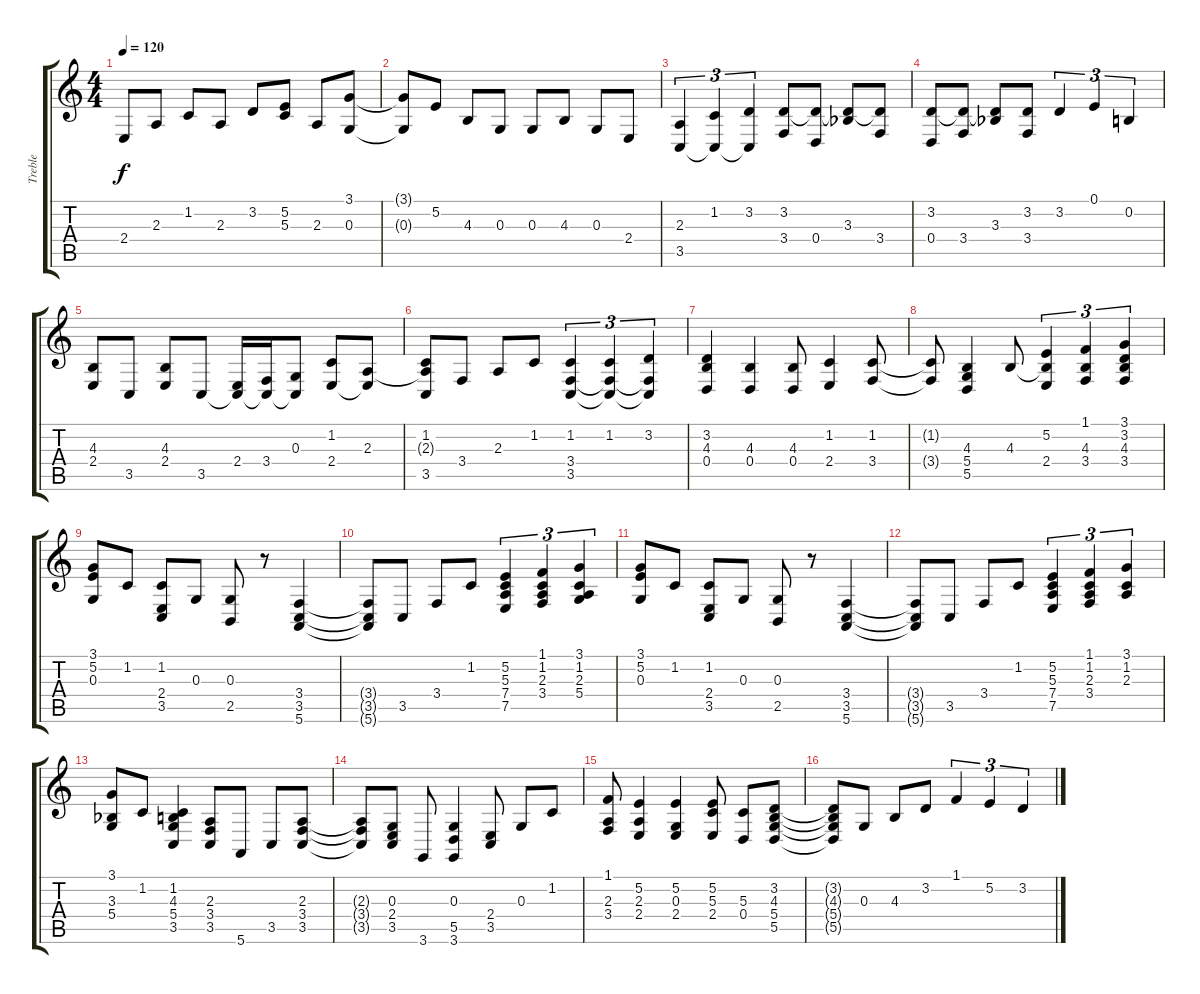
\track ("Treble" "Treble") {instrument acousticgrandpiano}
\staff {score tabs}
\tuning (E4 B3 G3 D3 A2 E2) {hide}
\ts (4 4)
\tempo 120
\clef g2
\ks c
2.4.8{dy f} 2.3.8 1.2.8 2.3.8 3.2.8 (5.2 5.3).8 2.3.8 (3.1 0.3).8 |
(3.1{t} 0.3{t}).8 5.2.8 4.3.8 0.3.8 0.3.8 4.3.8 0.3.8 2.4.8 |
(2.3 3.5).4{tu (3 2)} (1.2 3.5{t}).4{tu (3 2)} (3.2 3.5{t}).4{tu (3 2)} (3.2 3.4).8 (3.2{t} 0.4).8 (3.2{t} 3.3{acc b}).8 (3.2{t} 3.4).8 |
(3.2 0.4).8 (3.2{t} 3.4).8 (3.2{t} 3.3{acc b}).8 (3.2 3.4).8 3.2.4{tu (3 2)} 0.1.4{tu (3 2)} 0.2.4{tu (3 2)} |
(4.3 2.4).8 3.5.8 (4.3 2.4).8 3.5.8 (2.4 3.5{t}).16 (3.4 3.5{t}).16 (0.3 3.5{t}).8 (1.2 2.4).8 (2.3 2.4{t}).8 |
(1.2 2.3{t} 3.5).8 3.4.8 2.3.8 1.2.8 (1.2 3.4 3.5).4{tu (3 2)} (1.2 3.4{t} 3.5{t}).4{tu (3 2)} (3.2 3.4{t} 3.5{t}).4{tu (3 2)} |
(3.2 4.3 0.4).4 (4.3 0.4).4 (4.3 0.4).8 (1.2 2.4).4 (1.2 3.4).8 |
(1.2{t} 3.4{t}).8 (4.3 5.4 5.5).4 4.3.8 (5.2 4.3{t} 2.4).4{tu (3 2)} (1.1 4.3 3.4).4{tu (3 2)} (3.1 3.2 4.3 3.4).4{tu (3 2)} |
(3.1 5.2 0.3).8 1.2.8 (1.2 2.4 3.5).8 0.3.8 (0.3 2.5).8 r.8 (3.4 3.5 5.6).4 |
(3.4{t} 3.5{t} 5.6{t}).8 3.5.8 3.4.8 1.2.8 (5.2 5.3 7.4 7.5).4{tu (3 2)} (1.1 1.2 2.3 3.4).4{tu (3 2)} (3.1 1.2 2.3 5.4).4{tu (3 2)} |
(3.1 5.2 0.3).8 1.2.8 (1.2 2.4 3.5).8 0.3.8 (0.3 2.5).8 r.8 (3.4 3.5 5.6).4 |
(3.4{t} 3.5{t} 5.6{t}).8 3.5.8 3.4.8 1.2.8 (5.2 5.3 7.4 7.5).4{tu (3 2)} (1.1 1.2 2.3 3.4).4{tu (3 2)} (3.1 1.2 2.3).4{tu (3 2)} |
(3.1 3.3{acc b} 5.4).8 1.2.8 (1.2 4.3 5.4 3.5).4 (2.3 3.4 3.5).8 5.6.8 3.5.8 (2.3 3.4 3.5).8 |
(2.3{t} 3.4{t} 3.5{t}).8 (0.3 2.4 3.5).8 3.6.8 (0.3 5.5 3.6).4 (2.4 3.5).8 0.3.8 1.2.8 |
(1.1 2.3 3.4).8 (5.2 2.3 2.4).4 (5.2 0.3 2.4).4 (5.2 5.3 2.4).8 (5.3 0.4).8 (3.2 4.3 5.4 5.5).8 |
(3.2{t} 4.3{t} 5.4{t} 5.5{t}).8 0.3.8 4.3.8 3.2.8 1.1.4{tu (3 2)} 5.2.4{tu (3 2)} 3.2.4{tu (3 2)}
